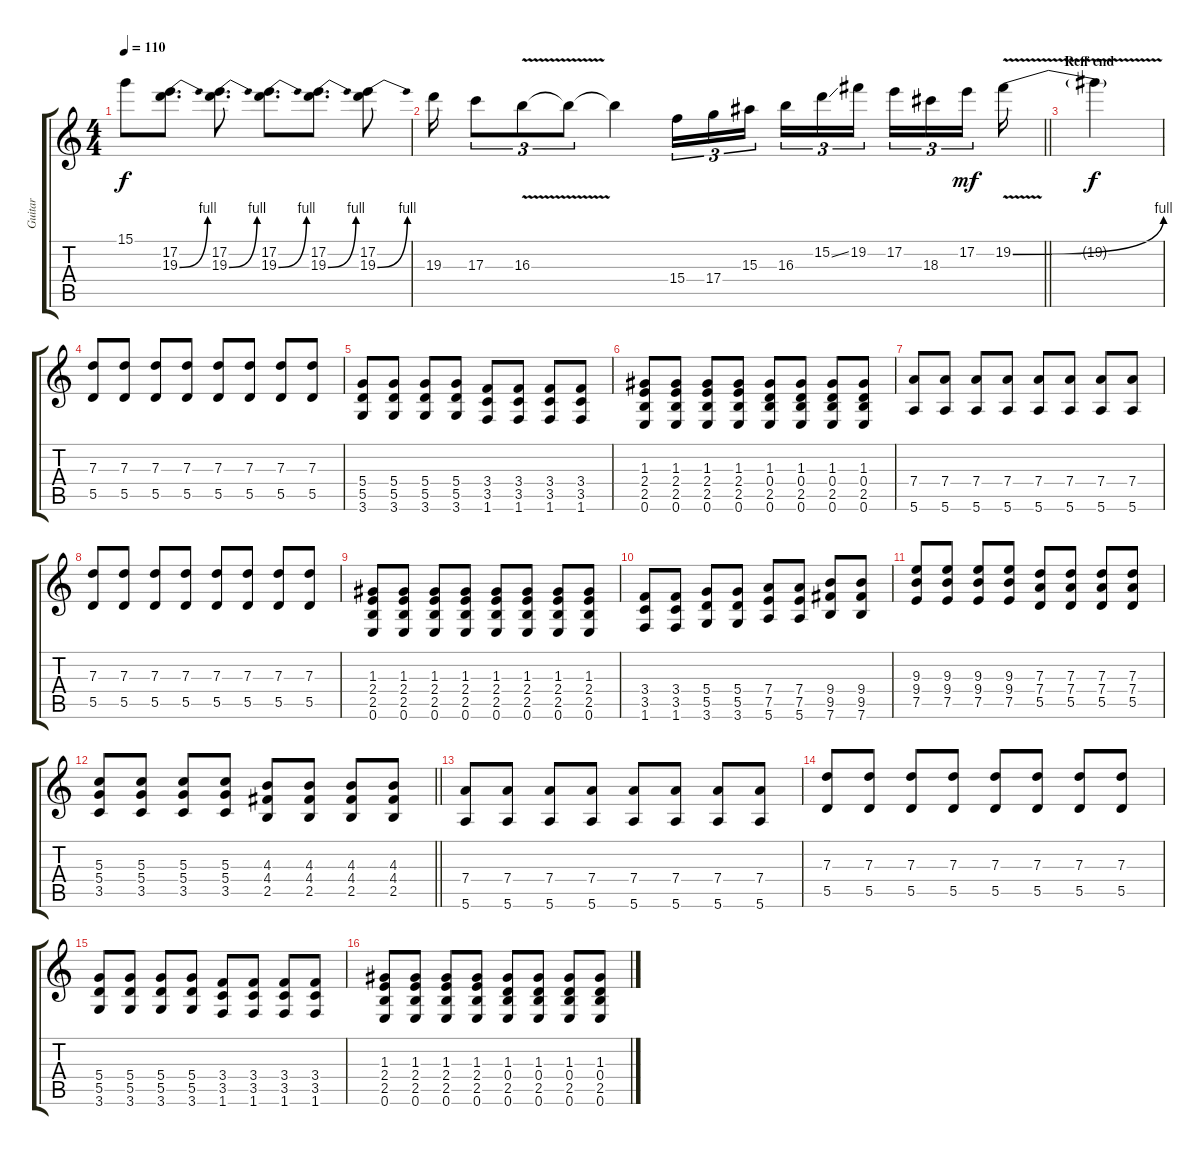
\track ("Guitar " "Guitar ") {instrument distortionguitar}
\staff {score tabs}
\tuning (E4 B3 G3 D3 A2 E2) {hide}
\ts (4 4)
\tempo 110
\clef g2
\ks c
15.1{t}.8{dy f} (17.2 19.3{be (bend 0 0 60 4)}).8{d} (17.2 19.3{be (bend 0 0 60 4)}).8{d} (17.2 19.3{be (bend 0 0 60 4)}).8{d} (17.2 19.3{be (bend 0 0 60 4)}).8{d} (17.2 19.3{be (bend 0 0 60 4)}).8 |
\barLineRight lightlight
19.3.16 17.3.8{tu (3 2)} 16.3{v}.8{tu (3 2)} 16.3{t}.8{tu (3 2)} 16.3{t}.4 15.4.16{tu (3 2)} 17.4.16{tu (3 2)} 15.3.16{tu (3 2) beam splitsecondary} 16.3.16{tu (3 2)} 15.2{ss}.16{tu (3 2)} 19.2.16{tu (3 2) beam splitsecondary} 17.2.16{tu (3 2)} 18.3.16{tu (3 2)} 17.2.16{tu (3 2) dy mf beam splitsecondary} 19.2{be (bend 0 0 60 4) v}.16 |
\section ("" "Reff end")
19.2{t}.4{dy f} |
(7.3 5.5).8 (7.3 5.5).8 (7.3 5.5).8 (7.3 5.5).8 (7.3 5.5).8 (7.3 5.5).8 (7.3 5.5).8 (7.3 5.5).8 |
(5.4 5.5 3.6).8 (5.4 5.5 3.6).8 (5.4 5.5 3.6).8 (5.4 5.5 3.6).8 (3.4 3.5 1.6).8 (3.4 3.5 1.6).8 (3.4 3.5 1.6).8 (3.4 3.5 1.6).8 |
(1.3 2.4 2.5 0.6).8 (1.3 2.4 2.5 0.6).8 (1.3 2.4 2.5 0.6).8 (1.3 2.4 2.5 0.6).8 (1.3 0.4 2.5 0.6).8 (1.3 0.4 2.5 0.6).8 (1.3 0.4 2.5 0.6).8 (1.3 0.4 2.5 0.6).8 |
(7.4 5.6).8 (7.4 5.6).8 (7.4 5.6).8 (7.4 5.6).8 (7.4 5.6).8 (7.4 5.6).8 (7.4 5.6).8 (7.4 5.6).8 |
(7.3 5.5).8 (7.3 5.5).8 (7.3 5.5).8 (7.3 5.5).8 (7.3 5.5).8 (7.3 5.5).8 (7.3 5.5).8 (7.3 5.5).8 |
(1.3 2.4 2.5 0.6).8 (1.3 2.4 2.5 0.6).8 (1.3 2.4 2.5 0.6).8 (1.3 2.4 2.5 0.6).8 (1.3 2.4 2.5 0.6).8 (1.3 2.4 2.5 0.6).8 (1.3 2.4 2.5 0.6).8 (1.3 2.4 2.5 0.6).8 |
(3.4 3.5 1.6).8 (3.4 3.5 1.6).8 (5.4 5.5 3.6).8 (5.4 5.5 3.6).8 (7.4 7.5 5.6).8 (7.4 7.5 5.6).8 (9.4 9.5 7.6).8 (9.4 9.5 7.6).8 |
(9.3 9.4 7.5).8 (9.3 9.4 7.5).8 (9.3 9.4 7.5).8 (9.3 9.4 7.5).8 (7.3 7.4 5.5).8 (7.3 7.4 5.5).8 (7.3 7.4 5.5).8 (7.3 7.4 5.5).8 |
\barLineRight lightlight
(5.3 5.4 3.5).8 (5.3 5.4 3.5).8 (5.3 5.4 3.5).8 (5.3 5.4 3.5).8 (4.3 4.4 2.5).8 (4.3 4.4 2.5).8 (4.3 4.4 2.5).8 (4.3 4.4 2.5).8 |
(7.4 5.6).8 (7.4 5.6).8 (7.4 5.6).8 (7.4 5.6).8 (7.4 5.6).8 (7.4 5.6).8 (7.4 5.6).8 (7.4 5.6).8 |
(7.3 5.5).8 (7.3 5.5).8 (7.3 5.5).8 (7.3 5.5).8 (7.3 5.5).8 (7.3 5.5).8 (7.3 5.5).8 (7.3 5.5).8 |
(5.4 5.5 3.6).8 (5.4 5.5 3.6).8 (5.4 5.5 3.6).8 (5.4 5.5 3.6).8 (3.4 3.5 1.6).8 (3.4 3.5 1.6).8 (3.4 3.5 1.6).8 (3.4 3.5 1.6).8 |
(1.3 2.4 2.5 0.6).8 (1.3 2.4 2.5 0.6).8 (1.3 2.4 2.5 0.6).8 (1.3 2.4 2.5 0.6).8 (1.3 0.4 2.5 0.6).8 (1.3 0.4 2.5 0.6).8 (1.3 0.4 2.5 0.6).8 (1.3 0.4 2.5 0.6).8
